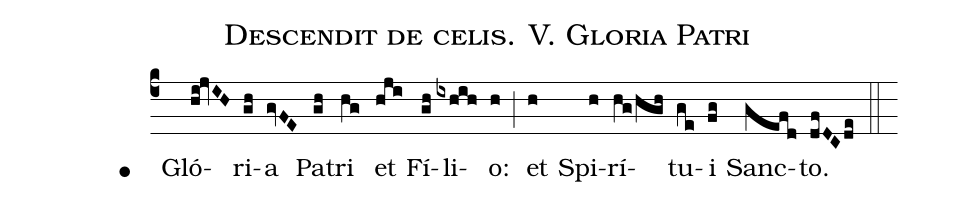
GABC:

name: Descendit de celis. V. Gloria Patri;
%%
(c4) <sp>℣.</sp> Gló(hi!jvIH)ri(gh)a(gvFE) Pa(gh)tri(hg) et(hji) Fí(gh)li(ixhih)o:(h) (;)
et(h) Spi(h)rí(hg/hgh)tu(ge)i(fg) Sanc(gefd)to.(dfDCde) (::)
